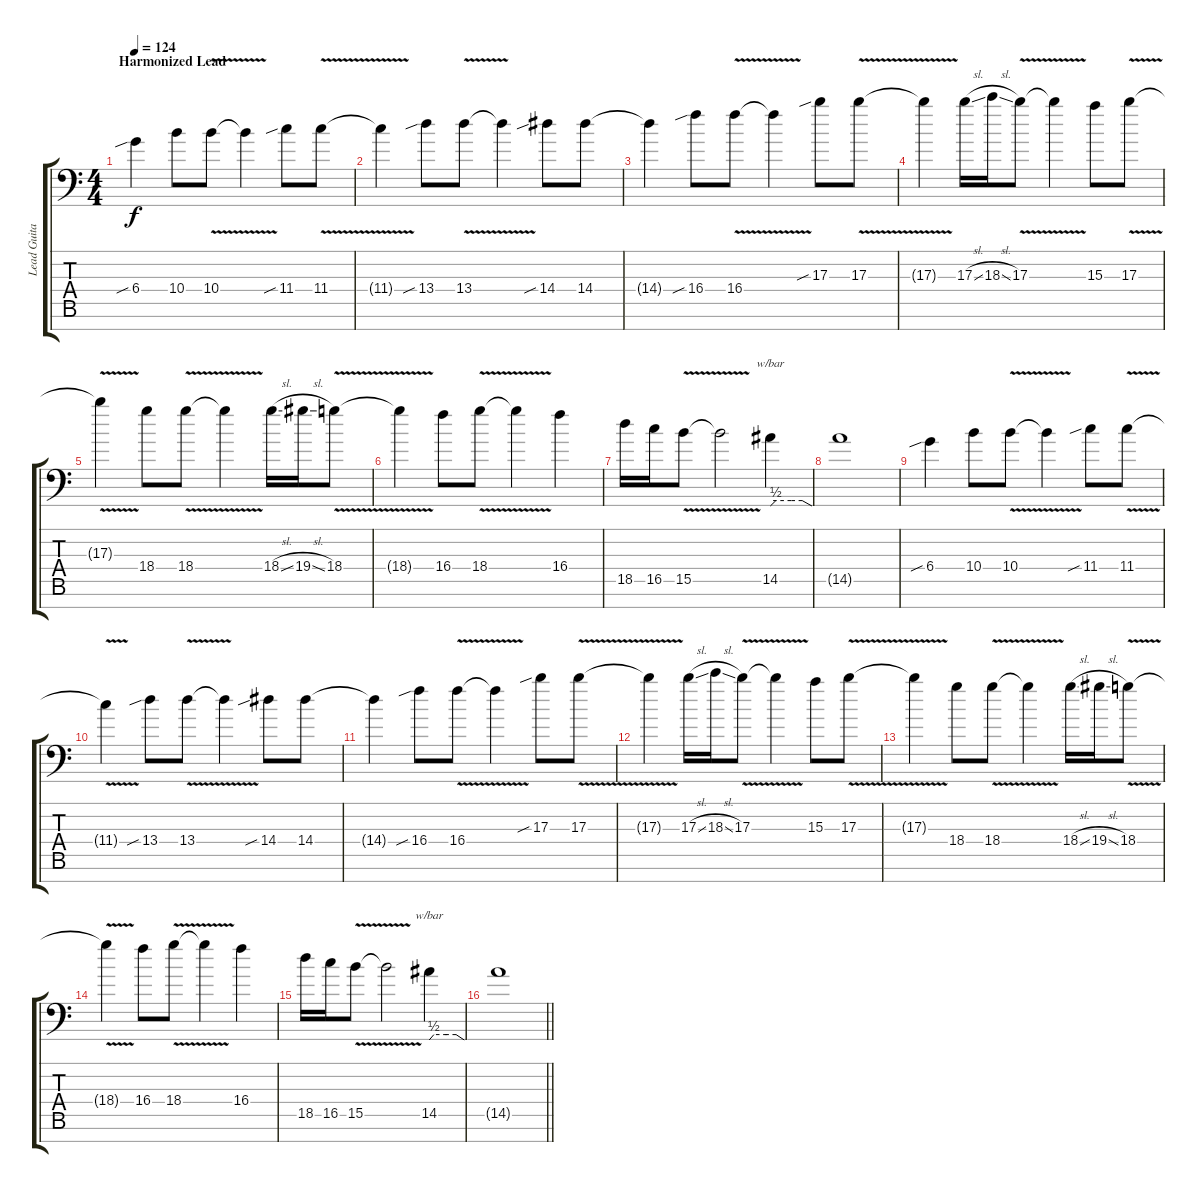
\track ("Lead Guitar (right 1)" "Lead Guita") {instrument overdrivenguitar}
\staff {score tabs}
\tuning (Eb4 Bb3 Gb3 Db3 Ab2 Eb2 Bb1) {hide}
\ts (4 4)
\section ("" "Harmonized Lead")
\tempo 124
\clef f4
\ks c
6.4{sib}.4{dy f} 10.4.8 10.4{v}.8 10.4{t}.4 11.4{sib}.8 11.4{v}.8 |
11.4{t}.4 13.4{sib}.8 13.4{v}.8 13.4{t}.4 14.4{sib}.8 14.4.8 |
14.4{t}.4 16.4{sib}.8 16.4{v}.8 16.4{t}.4 17.3{sib}.8 17.3{v}.8 |
17.3{t}.4 17.3{sl}.16 18.3{sl}.16 17.3{v}.8 17.3{t}.4 15.3.8 17.3{v}.8 |
17.3{t}.4 18.4.8 18.4{v}.8 18.4{t}.4 18.4{sl}.16 19.4{sl}.16 18.4{v}.8 |
18.4{t}.4 16.4.8 18.4{v}.8 18.4{t}.4 16.4.4 |
18.5.16 16.5.16 15.5{v}.8 15.5{t}.2 14.5.4{tbe (custom default 0 0 8 2 30 2 46 2 60 0)} |
14.5{t}.1 |
6.4{sib}.4 10.4.8 10.4{v}.8 10.4{t}.4 11.4{sib}.8 11.4{v}.8 |
11.4{t}.4 13.4{sib}.8 13.4{v}.8 13.4{t}.4 14.4{sib}.8 14.4.8 |
14.4{t}.4 16.4{sib}.8 16.4{v}.8 16.4{t}.4 17.3{sib}.8 17.3{v}.8 |
17.3{t}.4 17.3{sl}.16 18.3{sl}.16 17.3{v}.8 17.3{t}.4 15.3.8 17.3{v}.8 |
17.3{t}.4 18.4.8 18.4{v}.8 18.4{t}.4 18.4{sl}.16 19.4{sl}.16 18.4{v}.8 |
18.4{t}.4 16.4.8 18.4{v}.8 18.4{t}.4 16.4.4 |
18.5.16 16.5.16 15.5{v}.8 15.5{t}.2 14.5.4{tbe (custom default 0 0 8 2 30 2 46 2 60 0)} |
\barLineRight lightlight
14.5{t}.1
